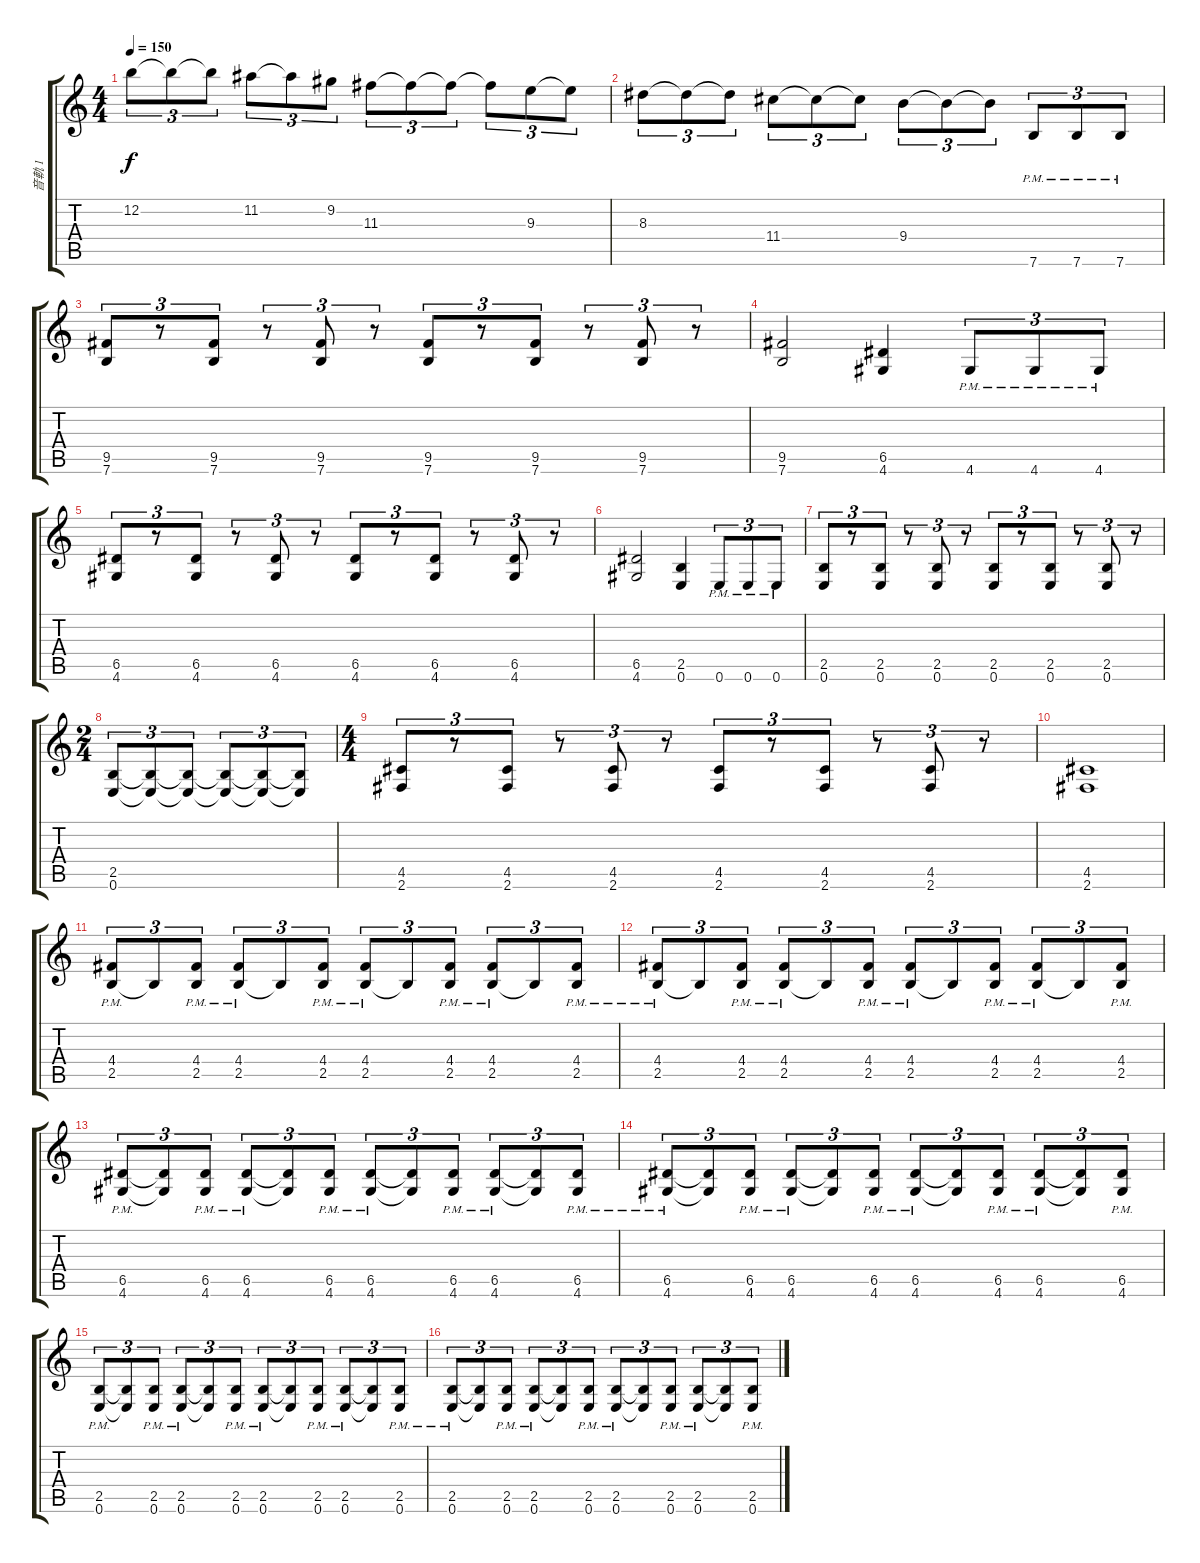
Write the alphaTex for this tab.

\track ("音軌 1" "音軌 1") {instrument overdrivenguitar}
\staff {score tabs}
\tuning (E4 B3 G3 D3 A2 E2) {hide}
\ts (4 4)
\tempo 150
\clef g2
\ks c
12.2.8{tu (3 2) dy f instrument overdrivenguitar} 12.2{t}.8{tu (3 2)} 12.2{t}.8{tu (3 2)} 11.2.8{tu (3 2)} 11.2{t}.8{tu (3 2)} 9.2.8{tu (3 2)} 11.3.8{tu (3 2)} 11.3{t}.8{tu (3 2)} 11.3{t}.8{tu (3 2)} 11.3{t}.8{tu (3 2)} 9.3.8{tu (3 2)} 9.3{t}.8{tu (3 2)} |
8.3.8{tu (3 2)} 8.3{t}.8{tu (3 2)} 8.3{t}.8{tu (3 2)} 11.4.8{tu (3 2)} 11.4{t}.8{tu (3 2)} 11.4{t}.8{tu (3 2)} 9.4.8{tu (3 2)} 9.4{t}.8{tu (3 2)} 9.4{t}.8{tu (3 2)} 7.6{pm}.8{tu (3 2)} 7.6{pm}.8{tu (3 2)} 7.6{pm}.8{tu (3 2)} |
(9.5 7.6).8{tu (3 2)} r.8{tu (3 2)} (9.5 7.6).8{tu (3 2)} r.8{tu (3 2)} (9.5 7.6).8{tu (3 2)} r.8{tu (3 2)} (9.5 7.6).8{tu (3 2)} r.8{tu (3 2)} (9.5 7.6).8{tu (3 2)} r.8{tu (3 2)} (9.5 7.6).8{tu (3 2)} r.8{tu (3 2)} |
(9.5 7.6).2 (6.5 4.6).4 4.6{pm}.8{tu (3 2)} 4.6{pm}.8{tu (3 2)} 4.6{pm}.8{tu (3 2)} |
(6.5 4.6).8{tu (3 2)} r.8{tu (3 2)} (6.5 4.6).8{tu (3 2)} r.8{tu (3 2)} (6.5 4.6).8{tu (3 2)} r.8{tu (3 2)} (6.5 4.6).8{tu (3 2)} r.8{tu (3 2)} (6.5 4.6).8{tu (3 2)} r.8{tu (3 2)} (6.5 4.6).8{tu (3 2)} r.8{tu (3 2)} |
(6.5 4.6).2 (2.5 0.6).4 0.6{pm}.8{tu (3 2)} 0.6{pm}.8{tu (3 2)} 0.6{pm}.8{tu (3 2)} |
(2.5 0.6).8{tu (3 2)} r.8{tu (3 2)} (2.5 0.6).8{tu (3 2)} r.8{tu (3 2)} (2.5 0.6).8{tu (3 2)} r.8{tu (3 2)} (2.5 0.6).8{tu (3 2)} r.8{tu (3 2)} (2.5 0.6).8{tu (3 2)} r.8{tu (3 2)} (2.5 0.6).8{tu (3 2)} r.8{tu (3 2)} |
\ts (2 4)
(2.5 0.6).8{tu (3 2)} (2.5{t} 0.6{t}).8{tu (3 2)} (2.5{t} 0.6{t}).8{tu (3 2)} (2.5{t} 0.6{t}).8{tu (3 2)} (2.5{t} 0.6{t}).8{tu (3 2)} (2.5{t} 0.6{t}).8{tu (3 2)} |
\ts (4 4)
(4.5 2.6).8{tu (3 2)} r.8{tu (3 2)} (4.5 2.6).8{tu (3 2)} r.8{tu (3 2)} (4.5 2.6).8{tu (3 2)} r.8{tu (3 2)} (4.5 2.6).8{tu (3 2)} r.8{tu (3 2)} (4.5 2.6).8{tu (3 2)} r.8{tu (3 2)} (4.5 2.6).8{tu (3 2)} r.8{tu (3 2)} |
(4.5 2.6).1 |
(4.4 2.5{pm}).8{tu (3 2)} 2.5{t}.8{tu (3 2)} (4.4 2.5{pm}).8{tu (3 2)} (4.4 2.5{pm}).8{tu (3 2)} 2.5{t}.8{tu (3 2)} (4.4 2.5{pm}).8{tu (3 2)} (4.4 2.5{pm}).8{tu (3 2)} 2.5{t}.8{tu (3 2)} (4.4 2.5{pm}).8{tu (3 2)} (4.4 2.5{pm}).8{tu (3 2)} 2.5{t}.8{tu (3 2)} (4.4 2.5{pm}).8{tu (3 2)} |
(4.4 2.5{pm}).8{tu (3 2)} 2.5{t}.8{tu (3 2)} (4.4 2.5{pm}).8{tu (3 2)} (4.4 2.5{pm}).8{tu (3 2)} 2.5{t}.8{tu (3 2)} (4.4 2.5{pm}).8{tu (3 2)} (4.4 2.5{pm}).8{tu (3 2)} 2.5{t}.8{tu (3 2)} (4.4 2.5{pm}).8{tu (3 2)} (4.4 2.5{pm}).8{tu (3 2)} 2.5{t}.8{tu (3 2)} (4.4 2.5{pm}).8{tu (3 2)} |
(6.5{pm} 4.6{pm}).8{tu (3 2)} (6.5{t} 4.6{t}).8{tu (3 2)} (6.5{pm} 4.6{pm}).8{tu (3 2)} (6.5{pm} 4.6{pm}).8{tu (3 2)} (6.5{t} 4.6{t}).8{tu (3 2)} (6.5{pm} 4.6{pm}).8{tu (3 2)} (6.5{pm} 4.6{pm}).8{tu (3 2)} (6.5{t} 4.6{t}).8{tu (3 2)} (6.5{pm} 4.6{pm}).8{tu (3 2)} (6.5{pm} 4.6{pm}).8{tu (3 2)} (6.5{t} 4.6{t}).8{tu (3 2)} (6.5{pm} 4.6{pm}).8{tu (3 2)} |
(6.5{pm} 4.6{pm}).8{tu (3 2)} (6.5{t} 4.6{t}).8{tu (3 2)} (6.5{pm} 4.6{pm}).8{tu (3 2)} (6.5{pm} 4.6{pm}).8{tu (3 2)} (6.5{t} 4.6{t}).8{tu (3 2)} (6.5{pm} 4.6{pm}).8{tu (3 2)} (6.5{pm} 4.6{pm}).8{tu (3 2)} (6.5{t} 4.6{t}).8{tu (3 2)} (6.5{pm} 4.6{pm}).8{tu (3 2)} (6.5{pm} 4.6{pm}).8{tu (3 2)} (6.5{t} 4.6{t}).8{tu (3 2)} (6.5{pm} 4.6{pm}).8{tu (3 2)} |
(2.5{pm} 0.6{pm}).8{tu (3 2)} (2.5{t} 0.6{t}).8{tu (3 2)} (2.5{pm} 0.6{pm}).8{tu (3 2)} (2.5{pm} 0.6{pm}).8{tu (3 2)} (2.5{t} 0.6{t}).8{tu (3 2)} (2.5{pm} 0.6{pm}).8{tu (3 2)} (2.5{pm} 0.6{pm}).8{tu (3 2)} (2.5{t} 0.6{t}).8{tu (3 2)} (2.5{pm} 0.6{pm}).8{tu (3 2)} (2.5{pm} 0.6{pm}).8{tu (3 2)} (2.5{t} 0.6{t}).8{tu (3 2)} (2.5{pm} 0.6{pm}).8{tu (3 2)} |
(2.5{pm} 0.6{pm}).8{tu (3 2)} (2.5{t} 0.6{t}).8{tu (3 2)} (2.5{pm} 0.6{pm}).8{tu (3 2)} (2.5{pm} 0.6{pm}).8{tu (3 2)} (2.5{t} 0.6{t}).8{tu (3 2)} (2.5{pm} 0.6{pm}).8{tu (3 2)} (2.5{pm} 0.6{pm}).8{tu (3 2)} (2.5{t} 0.6{t}).8{tu (3 2)} (2.5{pm} 0.6{pm}).8{tu (3 2)} (2.5{pm} 0.6{pm}).8{tu (3 2)} (2.5{t} 0.6{t}).8{tu (3 2)} (2.5{pm} 0.6{pm}).8{tu (3 2)}
